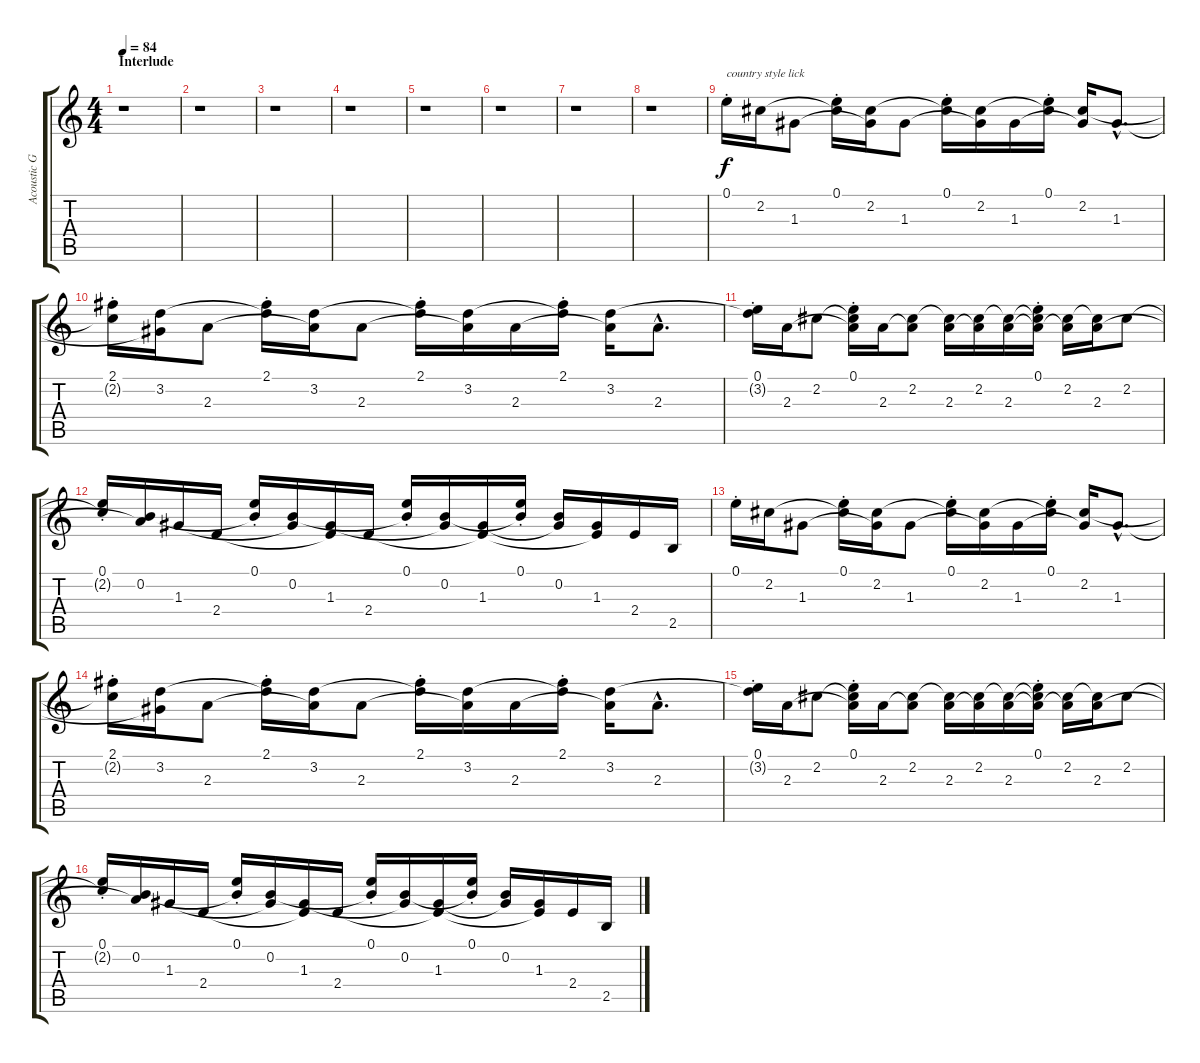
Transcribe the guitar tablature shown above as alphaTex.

\track ("Acoustic Guitar 2" "Acoustic G") {instrument acousticguitarsteel}
\staff {score tabs}
\tuning (E4 B3 G3 D3 A2 E2) {hide}
\ts (4 4)
\section ("" "Interlude")
\tempo 84
\clef g2
\ks c
r.1{dy f} |
r.1 |
r.1 |
r.1 |
r.1 |
r.1 |
r.1 |
r.1 |
0.1{st}.16{txt "country style lick"} 2.2.16 1.3.8 (0.1{st} 2.2{t}).16 (2.2 1.3{t}).16 1.3.8 (0.1{st} 2.2{t}).16 (2.2 1.3{t}).16 1.3.16 (0.1{st} 2.2{t}).16 (2.2 1.3{t}).16 1.3{hac}.8{d} |
(2.1{st} 2.2{t}).16 (3.2 1.3{t}).16 2.3.8 (2.1{st} 3.2{t}).16 (3.2 2.3{t}).16 2.3.8 (2.1{st} 3.2{t}).16 (3.2 2.3{t}).16 2.3.16 (2.1{st} 3.2{t}).16 (3.2 2.3{t}).16 2.3{hac}.8{d} |
(0.1{st} 3.2{t}).16 2.3.16 2.2.8 (0.1{st} 2.2{t} 2.3{t}).16 2.3.16 (2.2 2.3{t}).8 (2.2{t} 2.3).16 (2.2 2.3{t}).16 (2.2{t} 2.3).16 (0.1{st} 2.2{t} 2.3{t}).16 (2.2 2.3{t}).16 (2.2{t} 2.3).16 2.2.8 |
(0.1{st} 2.2{t}).16 (0.2 2.3{t}).16 1.3.16 2.4.16 (0.1{st} 0.2{t}).16 (0.2 1.3{t}).16 (1.3 2.4{t}).16 2.4.16 (0.1{st} 0.2{t}).16 (0.2 1.3{t}).16 (1.3 2.4{t}).16 (0.1{st} 0.2{t}).16 (0.2 1.3{t}).16 (1.3 2.4{t}).16 2.4.16 2.5.16 |
0.1{st}.16 2.2.16 1.3.8 (0.1{st} 2.2{t}).16 (2.2 1.3{t}).16 1.3.8 (0.1{st} 2.2{t}).16 (2.2 1.3{t}).16 1.3.16 (0.1{st} 2.2{t}).16 (2.2 1.3{t}).16 1.3{hac}.8{d} |
(2.1{st} 2.2{t}).16 (3.2 1.3{t}).16 2.3.8 (2.1{st} 3.2{t}).16 (3.2 2.3{t}).16 2.3.8 (2.1{st} 3.2{t}).16 (3.2 2.3{t}).16 2.3.16 (2.1{st} 3.2{t}).16 (3.2 2.3{t}).16 2.3{hac}.8{d} |
(0.1{st} 3.2{t}).16 2.3.16 2.2.8 (0.1{st} 2.2{t} 2.3{t}).16 2.3.16 (2.2 2.3{t}).8 (2.2{t} 2.3).16 (2.2 2.3{t}).16 (2.2{t} 2.3).16 (0.1{st} 2.2{t} 2.3{t}).16 (2.2 2.3{t}).16 (2.2{t} 2.3).16 2.2.8 |
(0.1{st} 2.2{t}).16 (0.2 2.3{t}).16 1.3.16 2.4.16 (0.1{st} 0.2{t}).16 (0.2 1.3{t}).16 (1.3 2.4{t}).16 2.4.16 (0.1{st} 0.2{t}).16 (0.2 1.3{t}).16 (1.3 2.4{t}).16 (0.1{st} 0.2{t}).16 (0.2 1.3{t}).16 (1.3 2.4{t}).16 2.4.16 2.5.16
